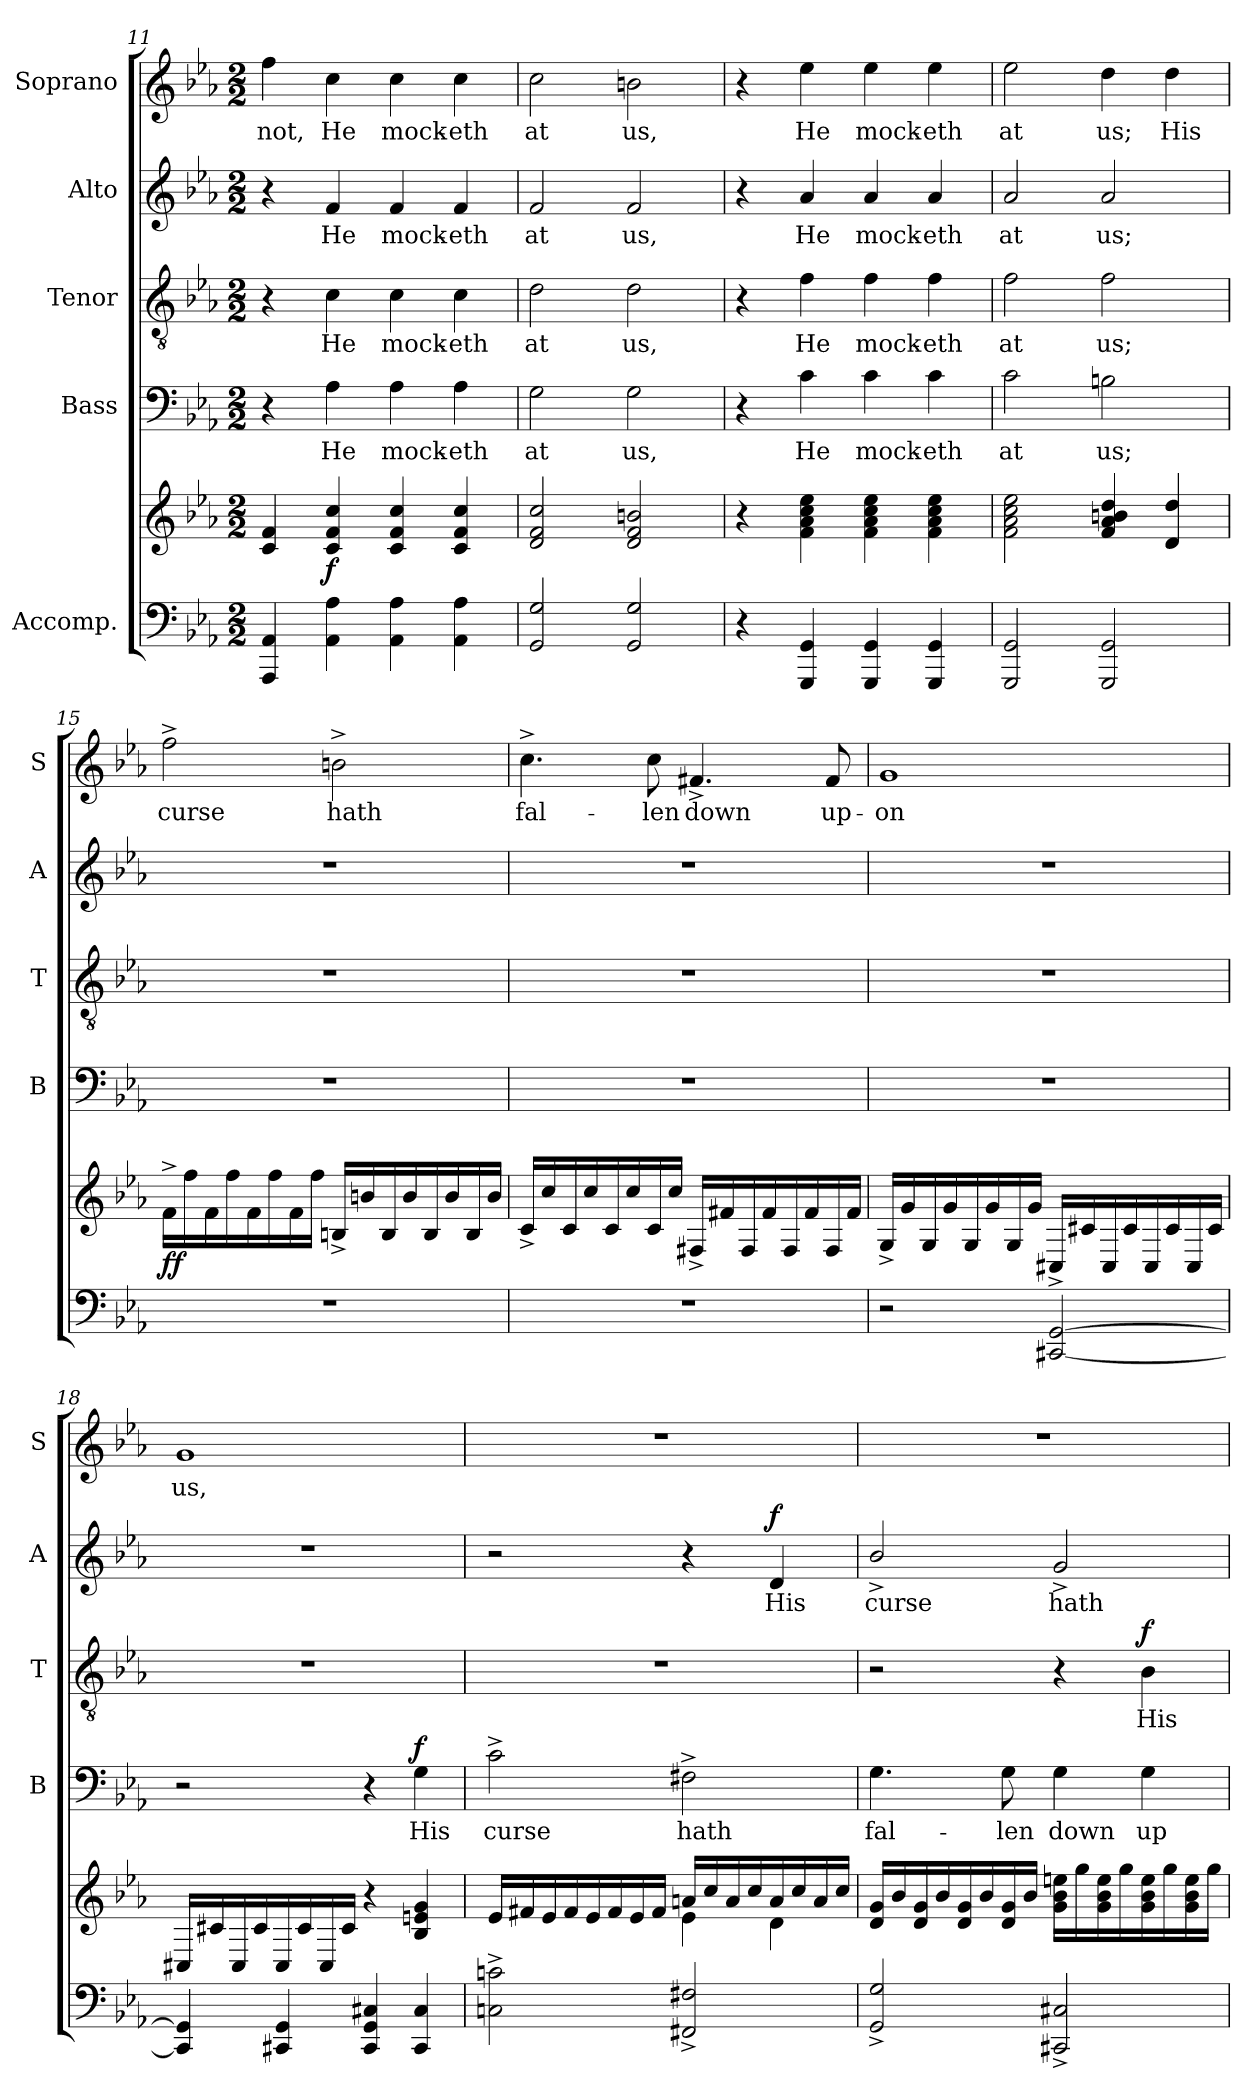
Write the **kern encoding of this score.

**kern	**kern	**dynam	**kern	**text	**dynam	**kern	**text	**dynam	**kern	**text	**dynam	**kern	**text
*part5	*part5	*part5	*part4	*part4	*part4	*part3	*part3	*part3	*part2	*part2	*part2	*part1	*part1
*staff6	*staff5	*staff5/6	*staff4	*staff4	*staff4	*staff3	*staff3	*staff3	*staff2	*staff2	*staff2	*staff1	*staff1
*I"Accomp.	*	*	*I"Bass	*	*	*I"Tenor	*	*	*I"Alto	*	*	*I"Soprano	*
*	*	*	*I'B	*	*	*I'T	*	*	*I'A	*	*	*I'S	*
*clefF4	*clefG2	*	*clefF4	*	*	*clefGv2	*	*	*clefG2	*	*	*clefG2	*
*k[b-e-a-]	*k[b-e-a-]	*	*k[b-e-a-]	*	*	*k[b-e-a-]	*	*	*k[b-e-a-]	*	*	*k[b-e-a-]	*
*E-:	*E-:	*	*E-:	*	*	*E-:	*	*	*E-:	*	*	*E-:	*
*M2/2	*M2/2	*	*M2/2	*	*	*M2/2	*	*	*M2/2	*	*	*M2/2	*
=11	=11	=11	=11	=11	=11	=11	=11	=11	=11	=11	=11	=11	=11
!	!	!	!	!	!	!	!	!	!	!	!	!	!LO:LY:b
4AAA-/ 4AA-/	4c/ 4f/	.	4r	.	.	4r	.	.	4r	.	.	4ff\	not,
!	!	!LO:DY:b	!	!LO:LY:b	!	!	!LO:LY:b	!	!	!LO:LY:b	!	!	!LO:LY:b
4AA-\ 4A-\	4c/ 4f/ 4cc/	f	4A-\	He	.	4c\	He	.	4f/	He	.	4cc\	He
!	!	!	!	!LO:LY:b	!	!	!LO:LY:b	!	!	!LO:LY:b	!	!	!LO:LY:b
4AA-\ 4A-\	4c/ 4f/ 4cc/	.	4A-\	mock-	.	4c\	mock-	.	4f/	mock-	.	4cc\	mock-
!	!	!	!	!LO:LY:b	!	!	!LO:LY:b	!	!	!LO:LY:b	!	!	!LO:LY:b
4AA-\ 4A-\	4c/ 4f/ 4cc/	.	4A-\	-eth	.	4c\	-eth	.	4f/	-eth	.	4cc\	-eth
=12	=12	=12	=12	=12	=12	=12	=12	=12	=12	=12	=12	=12	=12
!	!	!	!	!LO:LY:b	!	!	!LO:LY:b	!	!	!LO:LY:b	!	!	!LO:LY:b
2GG/ 2G/	2d/ 2f/ 2cc/	.	2G\	at	.	2d\	at	.	2f/	at	.	2cc\	at
!	!	!	!	!LO:LY:b	!	!	!LO:LY:b	!	!	!LO:LY:b	!	!	!LO:LY:b
2GG/ 2G/	2d/ 2f/ 2bn/	.	2G\	us,	.	2d\	us,	.	2f/	us,	.	2bn\	us,
=13	=13	=13	=13	=13	=13	=13	=13	=13	=13	=13	=13	=13	=13
4r	4r	.	4r	.	.	4r	.	.	4r	.	.	4r	.
!	!	!	!	!LO:LY:b	!	!	!LO:LY:b	!	!	!LO:LY:b	!	!	!LO:LY:b
4GGG/ 4GG/	4f\ 4a-\ 4cc\ 4ee-\	.	4c\	He	.	4f\	He	.	4a-/	He	.	4ee-\	He
!	!	!	!	!LO:LY:b	!	!	!LO:LY:b	!	!	!LO:LY:b	!	!	!LO:LY:b
4GGG/ 4GG/	4f\ 4a-\ 4cc\ 4ee-\	.	4c\	mock-	.	4f\	mock-	.	4a-/	mock-	.	4ee-\	mock-
!	!	!	!	!LO:LY:b	!	!	!LO:LY:b	!	!	!LO:LY:b	!	!	!LO:LY:b
4GGG/ 4GG/	4f\ 4a-\ 4cc\ 4ee-\	.	4c\	-eth	.	4f\	-eth	.	4a-/	-eth	.	4ee-\	-eth
=14	=14	=14	=14	=14	=14	=14	=14	=14	=14	=14	=14	=14	=14
!	!	!	!	!LO:LY:b	!	!	!LO:LY:b	!	!	!LO:LY:b	!	!	!LO:LY:b
2GGG/ 2GG/	2f\ 2a-\ 2cc\ 2ee-\	.	2c\	at	.	2f\	at	.	2a-/	at	.	2ee-\	at
!	!	!	!	!LO:LY:b	!	!	!LO:LY:b	!	!	!LO:LY:b	!	!	!LO:LY:b
2GGG/ 2GG/	4f/ 4a-/ 4bn/ 4dd/	.	2Bn\	us;	.	2f\	us;	.	2a-/	us;	.	4dd\	us;
!	!	!	!	!	!	!	!	!	!	!	!	!	!LO:LY:b
.	4d/ 4dd/	.	.	.	.	.	.	.	.	.	.	4dd\	His
!!LO:LB:g=z
=15	=15	=15	=15	=15	=15	=15	=15	=15	=15	=15	=15	=15	=15
!	!	!LO:DY:b	!	!	!	!	!	!	!	!	!	!	!LO:LY:b
1r	16f^\LL	ff	1r	.	.	1r	.	.	1r	.	.	2ff^\	curse
.	16ff\	.	.	.	.	.	.	.	.	.	.	.	.
.	16f\	.	.	.	.	.	.	.	.	.	.	.	.
.	16ff\	.	.	.	.	.	.	.	.	.	.	.	.
.	16f\	.	.	.	.	.	.	.	.	.	.	.	.
.	16ff\	.	.	.	.	.	.	.	.	.	.	.	.
.	16f\	.	.	.	.	.	.	.	.	.	.	.	.
.	16ff\JJ	.	.	.	.	.	.	.	.	.	.	.	.
!	!	!	!	!	!	!	!	!	!	!	!	!	!LO:LY:b
.	16Bn^/LL	.	.	.	.	.	.	.	.	.	.	2bn^\	hath
.	16bn/	.	.	.	.	.	.	.	.	.	.	.	.
.	16B/	.	.	.	.	.	.	.	.	.	.	.	.
.	16b/	.	.	.	.	.	.	.	.	.	.	.	.
.	16B/	.	.	.	.	.	.	.	.	.	.	.	.
.	16b/	.	.	.	.	.	.	.	.	.	.	.	.
.	16B/	.	.	.	.	.	.	.	.	.	.	.	.
.	16b/JJ	.	.	.	.	.	.	.	.	.	.	.	.
!!LO:PB:g=z
=16	=16	=16	=16	=16	=16	=16	=16	=16	=16	=16	=16	=16	=16
!	!	!	!	!	!	!	!	!	!	!	!	!	!LO:LY:b
1r	16c^/LL	.	1r	.	.	1r	.	.	1r	.	.	4.cc^\	fal-
.	16cc/	.	.	.	.	.	.	.	.	.	.	.	.
.	16c/	.	.	.	.	.	.	.	.	.	.	.	.
.	16cc/	.	.	.	.	.	.	.	.	.	.	.	.
.	16c/	.	.	.	.	.	.	.	.	.	.	.	.
.	16cc/	.	.	.	.	.	.	.	.	.	.	.	.
!	!	!	!	!	!	!	!	!	!	!	!	!	!LO:LY:b
.	16c/	.	.	.	.	.	.	.	.	.	.	8cc\	-len
.	16cc/JJ	.	.	.	.	.	.	.	.	.	.	.	.
!	!	!	!	!	!	!	!	!	!	!	!	!	!LO:LY:b
.	16F#X^/LL	.	.	.	.	.	.	.	.	.	.	4.f#X^/	down
.	16f#X/	.	.	.	.	.	.	.	.	.	.	.	.
.	16F#/	.	.	.	.	.	.	.	.	.	.	.	.
.	16f#/	.	.	.	.	.	.	.	.	.	.	.	.
.	16F#/	.	.	.	.	.	.	.	.	.	.	.	.
.	16f#/	.	.	.	.	.	.	.	.	.	.	.	.
!	!	!	!	!	!	!	!	!	!	!	!	!	!LO:LY:b
.	16F#/	.	.	.	.	.	.	.	.	.	.	8f#/	up-
.	16f#/JJ	.	.	.	.	.	.	.	.	.	.	.	.
=17	=17	=17	=17	=17	=17	=17	=17	=17	=17	=17	=17	=17	=17
!	!	!	!	!	!	!	!	!	!	!	!	!	!LO:LY:b
2r	16G^/LL	.	1r	.	.	1r	.	.	1r	.	.	1g	-on
.	16g/	.	.	.	.	.	.	.	.	.	.	.	.
.	16G/	.	.	.	.	.	.	.	.	.	.	.	.
.	16g/	.	.	.	.	.	.	.	.	.	.	.	.
.	16G/	.	.	.	.	.	.	.	.	.	.	.	.
.	16g/	.	.	.	.	.	.	.	.	.	.	.	.
.	16G/	.	.	.	.	.	.	.	.	.	.	.	.
.	16g/JJ	.	.	.	.	.	.	.	.	.	.	.	.
[2CC#X/ [2GG/	16C#X^/LL	.	.	.	.	.	.	.	.	.	.	.	.
.	16c#X/	.	.	.	.	.	.	.	.	.	.	.	.
.	16C#/	.	.	.	.	.	.	.	.	.	.	.	.
.	16c#/	.	.	.	.	.	.	.	.	.	.	.	.
.	16C#/	.	.	.	.	.	.	.	.	.	.	.	.
.	16c#/	.	.	.	.	.	.	.	.	.	.	.	.
.	16C#/	.	.	.	.	.	.	.	.	.	.	.	.
.	16c#/JJ	.	.	.	.	.	.	.	.	.	.	.	.
=18	=18	=18	=18	=18	=18	=18	=18	=18	=18	=18	=18	=18	=18
!	!	!	!	!	!	!	!	!	!	!	!	!	!LO:LY:b
4CC#/] 4GG/]	16C#X/LL	.	2r	.	.	1r	.	.	1r	.	.	1g	us,
.	16c#X/	.	.	.	.	.	.	.	.	.	.	.	.
.	16C#/	.	.	.	.	.	.	.	.	.	.	.	.
.	16c#/	.	.	.	.	.	.	.	.	.	.	.	.
4CC#X/ 4GG/	16C#/	.	.	.	.	.	.	.	.	.	.	.	.
.	16c#/	.	.	.	.	.	.	.	.	.	.	.	.
.	16C#/	.	.	.	.	.	.	.	.	.	.	.	.
.	16c#/JJ	.	.	.	.	.	.	.	.	.	.	.	.
4CC#/ 4GG/ 4C#X/	4r	.	4r	.	.	.	.	.	.	.	.	.	.
!	!	!	!	!LO:LY:b	!LO:DY:b	!	!	!	!	!	!	!	!
4CC#/ 4C#/	4B-/ 4en/ 4g/	.	4G\	His	f	.	.	.	.	.	.	.	.
!!LO:LB:g=z
=19	=19	=19	=19	=19	=19	=19	=19	=19	=19	=19	=19	=19	=19
*	*^	*	*	*	*	*	*	*	*	*	*	*	*
!	!	!	!	!	!LO:LY:b	!	!	!	!	!	!	!	!	!
2Cni\^ 2cni\^	16e-i/LL	2ryy	.	2c^\	curse	.	1r	.	.	2r	.	.	1r	.
.	16f#X/	.	.	.	.	.	.	.	.	.	.	.	.	.
.	16e-/	.	.	.	.	.	.	.	.	.	.	.	.	.
.	16f#/	.	.	.	.	.	.	.	.	.	.	.	.	.
.	16e-/	.	.	.	.	.	.	.	.	.	.	.	.	.
.	16f#/	.	.	.	.	.	.	.	.	.	.	.	.	.
.	16e-/	.	.	.	.	.	.	.	.	.	.	.	.	.
.	16f#/JJ	.	.	.	.	.	.	.	.	.	.	.	.	.
!	!	!	!	!	!LO:LY:b	!	!	!	!	!	!	!	!	!
2FF#X/^ 2F#X/^	16an/LL	4e-\	.	2F#X^\	hath	.	.	.	.	4r	.	.	.	.
.	16cc/	.	.	.	.	.	.	.	.	.	.	.	.	.
.	16a/	.	.	.	.	.	.	.	.	.	.	.	.	.
.	16cc/	.	.	.	.	.	.	.	.	.	.	.	.	.
!	!	!	!	!	!	!	!	!	!	!	!LO:LY:b	!LO:DY:b	!	!
.	16a/	4d\	.	.	.	.	.	.	.	4d/	His	f	.	.
.	16cc/	.	.	.	.	.	.	.	.	.	.	.	.	.
.	16a/	.	.	.	.	.	.	.	.	.	.	.	.	.
.	16cc/JJ	.	.	.	.	.	.	.	.	.	.	.	.	.
*	*v	*v	*	*	*	*	*	*	*	*	*	*	*	*
!!LO:PB:g=z
=20	=20	=20	=20	=20	=20	=20	=20	=20	=20	=20	=20	=20	=20
!	!	!	!	!LO:LY:b	!	!	!	!	!	!LO:LY:b	!	!	!
2GG/^ 2G/^	16d/ 16g/LL	.	4.G\	fal-	.	2r	.	.	2b-^/	curse	.	1r	.
.	16b-/	.	.	.	.	.	.	.	.	.	.	.	.
.	16d/ 16g/	.	.	.	.	.	.	.	.	.	.	.	.
.	16b-/	.	.	.	.	.	.	.	.	.	.	.	.
.	16d/ 16g/	.	.	.	.	.	.	.	.	.	.	.	.
.	16b-/	.	.	.	.	.	.	.	.	.	.	.	.
!	!	!	!	!LO:LY:b	!	!	!	!	!	!	!	!	!
.	16d/ 16g/	.	8G\	-len	.	.	.	.	.	.	.	.	.
.	16b-/JJ	.	.	.	.	.	.	.	.	.	.	.	.
!	!	!	!	!LO:LY:b	!	!	!	!	!	!LO:LY:b	!	!	!
2CC#X/^ 2C#X/^	16g\ 16b-\ 16een\LL	.	4G\	down	.	4r	.	.	2g^/	hath	.	.	.
.	16gg\	.	.	.	.	.	.	.	.	.	.	.	.
.	16g\ 16b-\ 16ee\	.	.	.	.	.	.	.	.	.	.	.	.
.	16gg\	.	.	.	.	.	.	.	.	.	.	.	.
!	!	!	!	!LO:LY:b	!	!	!LO:LY:b	!LO:DY:b	!	!	!	!	!
.	16g\ 16b-\ 16ee\	.	4G\	up-	.	4B-\	His	f	.	.	.	.	.
.	16gg\	.	.	.	.	.	.	.	.	.	.	.	.
.	16g\ 16b-\ 16ee\	.	.	.	.	.	.	.	.	.	.	.	.
.	16gg\JJ	.	.	.	.	.	.	.	.	.	.	.	.
=	=	=	=	=	=	=	=	=	=	=	=	=	=
*-	*-	*-	*-	*-	*-	*-	*-	*-	*-	*-	*-	*-	*-
